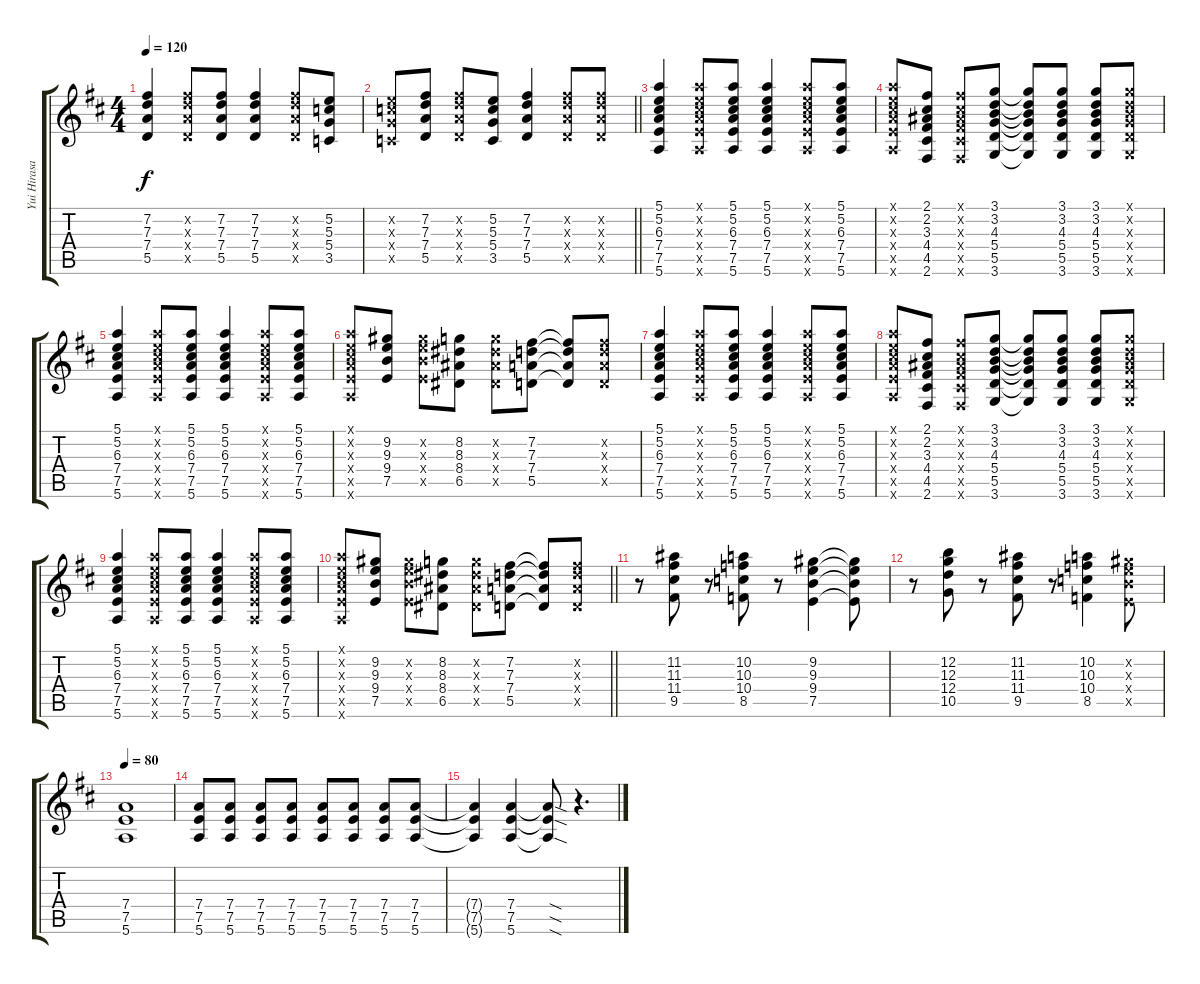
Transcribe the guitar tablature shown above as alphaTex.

\track ("Yui Hirasawa" "Yui Hirasa") {instrument distortionguitar}
\staff {score tabs}
\tuning (E4 B3 G3 D3 A2 E2) {hide}
\ts (4 4)
\tempo 120
\clef g2
\ks d
(7.2 7.3 7.4 5.5).4{dy f} (7.2{x} 7.3{x} 7.4{x} 5.5{x}).8 (7.2 7.3 7.4 5.5).8 (7.2 7.3 7.4 5.5).4 (7.2{x} 7.3{x} 7.4{x} 5.5{x}).8 (5.2 5.3 5.4 3.5).8 |
\barLineRight lightlight
(5.2{x} 5.3{x} 5.4{x} 3.5{x}).8 (7.2 7.3 7.4 5.5).8 (7.2{x} 7.3{x} 7.4{x} 5.5{x}).8 (5.2 5.3 5.4 3.5).8 (7.2 7.3 7.4 5.5).4 (7.2{x} 7.3{x} 7.4{x} 5.5{x}).8 (7.2{x} 7.3{x} 7.4{x} 5.5{x}).8 |
(5.1 5.2 6.3 7.4 7.5 5.6).4 (5.1{x} 5.2{x} 6.3{x} 7.4{x} 7.5{x} 5.6{x}).8 (5.1 5.2 6.3 7.4 7.5 5.6).8 (5.1 5.2 6.3 7.4 7.5 5.6).4 (5.1{x} 5.2{x} 6.3{x} 7.4{x} 7.5{x} 5.6{x}).8 (5.1 5.2 6.3 7.4 7.5 5.6).8 |
(5.1{x} 5.2{x} 6.3{x} 7.4{x} 7.5{x} 5.6{x}).8 (2.1 2.2 3.3 4.4 4.5 2.6).8 (2.1{x} 2.2{x} 3.3{x} 4.4{x} 4.5{x} 2.6{x}).8 (3.1 3.2 4.3 5.4 5.5 3.6).8 (3.1{t} 3.2{t} 4.3{t} 5.4{t} 5.5{t} 3.6{t}).8 (3.1 3.2 4.3 5.4 5.5 3.6).8 (3.1 3.2 4.3 5.4 5.5 3.6).8 (3.1{x} 3.2{x} 4.3{x} 5.4{x} 5.5{x} 3.6{x}).8 |
(5.1 5.2 6.3 7.4 7.5 5.6).4 (5.1{x} 5.2{x} 6.3{x} 7.4{x} 7.5{x} 5.6{x}).8 (5.1 5.2 6.3 7.4 7.5 5.6).8 (5.1 5.2 6.3 7.4 7.5 5.6).4 (5.1{x} 5.2{x} 6.3{x} 7.4{x} 7.5{x} 5.6{x}).8 (5.1 5.2 6.3 7.4 7.5 5.6).8 |
(5.1{x} 5.2{x} 6.3{x} 7.4{x} 7.5{x} 5.6{x}).8 (9.2 9.3 9.4 7.5).8 (9.2{x} 9.3{x} 9.4{x} 7.5{x}).8 (8.2 8.3 8.4 6.5).8 (8.2{x} 8.3{x} 8.4{x} 6.5{x}).8 (7.2 7.3 7.4 5.5).8 (7.2{t} 7.3{t} 7.4{t} 5.5{t}).8 (7.2{x} 7.3{x} 7.4{x} 5.5{x}).8 |
(5.1 5.2 6.3 7.4 7.5 5.6).4 (5.1{x} 5.2{x} 6.3{x} 7.4{x} 7.5{x} 5.6{x}).8 (5.1 5.2 6.3 7.4 7.5 5.6).8 (5.1 5.2 6.3 7.4 7.5 5.6).4 (5.1{x} 5.2{x} 6.3{x} 7.4{x} 7.5{x} 5.6{x}).8 (5.1 5.2 6.3 7.4 7.5 5.6).8 |
(5.1{x} 5.2{x} 6.3{x} 7.4{x} 7.5{x} 5.6{x}).8 (2.1 2.2 3.3 4.4 4.5 2.6).8 (2.1{x} 2.2{x} 3.3{x} 4.4{x} 4.5{x} 2.6{x}).8 (3.1 3.2 4.3 5.4 5.5 3.6).8 (3.1{t} 3.2{t} 4.3{t} 5.4{t} 5.5{t} 3.6{t}).8 (3.1 3.2 4.3 5.4 5.5 3.6).8 (3.1 3.2 4.3 5.4 5.5 3.6).8 (3.1{x} 3.2{x} 4.3{x} 5.4{x} 5.5{x} 3.6{x}).8 |
(5.1 5.2 6.3 7.4 7.5 5.6).4 (5.1{x} 5.2{x} 6.3{x} 7.4{x} 7.5{x} 5.6{x}).8 (5.1 5.2 6.3 7.4 7.5 5.6).8 (5.1 5.2 6.3 7.4 7.5 5.6).4 (5.1{x} 5.2{x} 6.3{x} 7.4{x} 7.5{x} 5.6{x}).8 (5.1 5.2 6.3 7.4 7.5 5.6).8 |
\barLineRight lightlight
(5.1{x} 5.2{x} 6.3{x} 7.4{x} 7.5{x} 5.6{x}).8 (9.2 9.3 9.4 7.5).8 (9.2{x} 9.3{x} 9.4{x} 7.5{x}).8 (8.2 8.3 8.4 6.5).8 (8.2{x} 8.3{x} 8.4{x} 6.5{x}).8 (7.2 7.3 7.4 5.5).8 (7.2{t} 7.3{t} 7.4{t} 5.5{t}).8 (7.2{x} 7.3{x} 7.4{x} 5.5{x}).8 |
r.8 (11.2 11.3 11.4 9.5).8 r.8 (10.2 10.3 10.4 8.5).8 r.8 (9.2 9.3 9.4 7.5).4 (9.2{t} 9.3{t} 9.4{t} 7.5{t}).8 |
r.8 (12.2 12.3 12.4 10.5).8 r.8 (11.2 11.3 11.4 9.5).8 r.8 (10.2 10.3 10.4 8.5).4 (9.2{x} 9.3{x} 9.4{x} 7.5{x}).8 |
\tempo 80
(7.4 7.5 5.6).1 |
(7.4 7.5 5.6).8 (7.4 7.5 5.6).8 (7.4 7.5 5.6).8 (7.4 7.5 5.6).8 (7.4 7.5 5.6).8 (7.4 7.5 5.6).8 (7.4 7.5 5.6).8 (7.4 7.5 5.6).8 |
(7.4{t} 7.5{t} 5.6{t}).4 (7.4 7.5 5.6).4 (7.4{sod t} 7.5{sod t} 5.6{sod t}).8 r.4{d}
